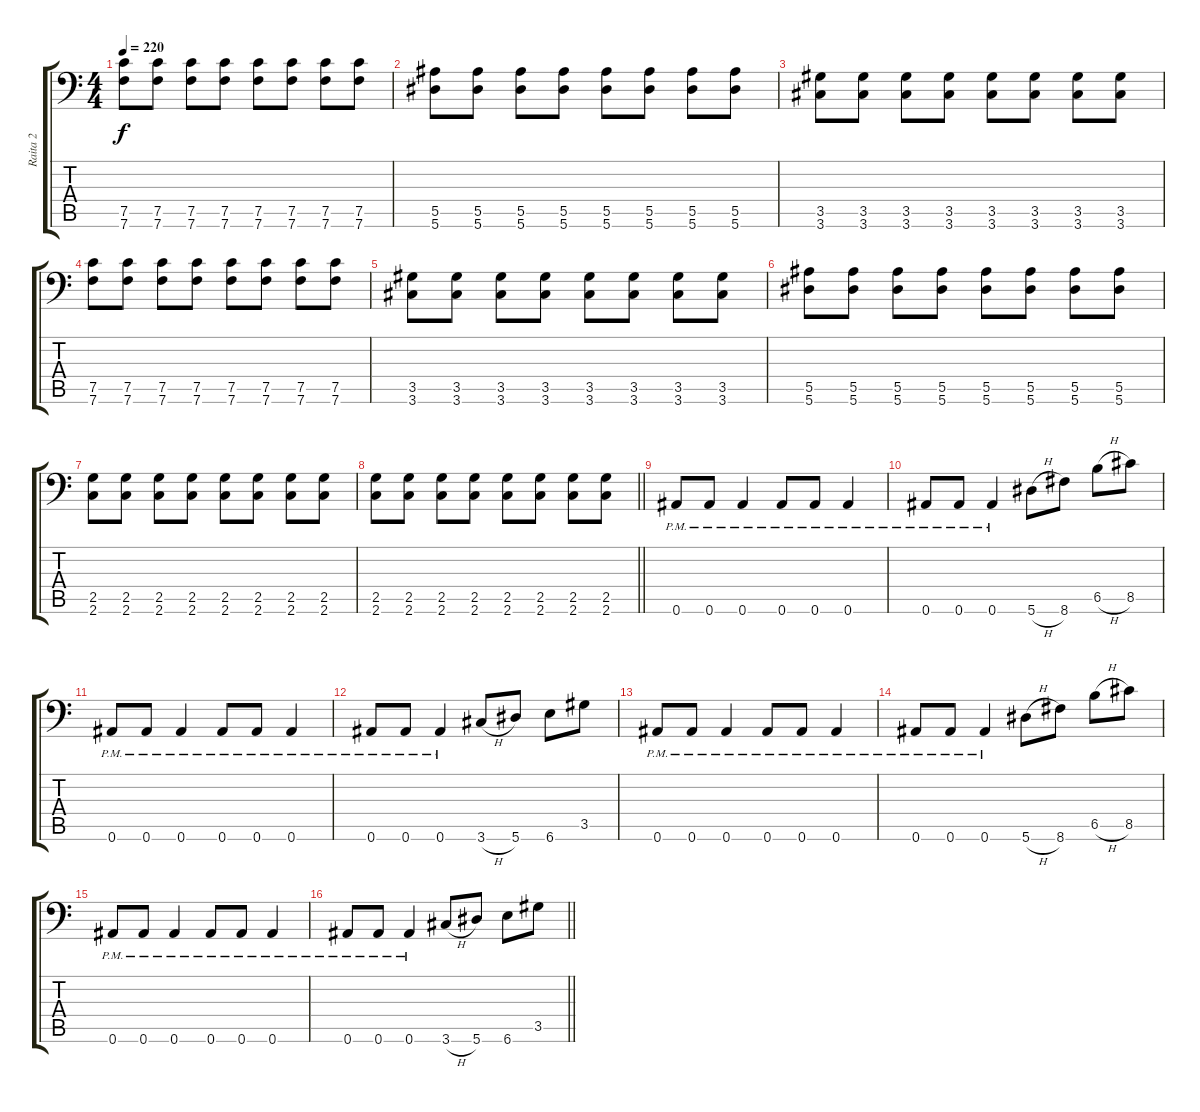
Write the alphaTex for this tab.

\track ("Raita 2" "Raita 2") {instrument distortionguitar}
\staff {score tabs}
\tuning (C4 G3 Eb3 Bb2 F2 Bb1) {hide}
\ts (4 4)
\tempo 220
\clef f4
\ks c
(7.5 7.6).8{dy f} (7.5 7.6).8 (7.5 7.6).8 (7.5 7.6).8 (7.5 7.6).8 (7.5 7.6).8 (7.5 7.6).8 (7.5 7.6).8 |
(5.5 5.6).8 (5.5 5.6).8 (5.5 5.6).8 (5.5 5.6).8 (5.5 5.6).8 (5.5 5.6).8 (5.5 5.6).8 (5.5 5.6).8 |
(3.5 3.6).8 (3.5 3.6).8 (3.5 3.6).8 (3.5 3.6).8 (3.5 3.6).8 (3.5 3.6).8 (3.5 3.6).8 (3.5 3.6).8 |
(7.5 7.6).8 (7.5 7.6).8 (7.5 7.6).8 (7.5 7.6).8 (7.5 7.6).8 (7.5 7.6).8 (7.5 7.6).8 (7.5 7.6).8 |
(3.5 3.6).8 (3.5 3.6).8 (3.5 3.6).8 (3.5 3.6).8 (3.5 3.6).8 (3.5 3.6).8 (3.5 3.6).8 (3.5 3.6).8 |
(5.5 5.6).8 (5.5 5.6).8 (5.5 5.6).8 (5.5 5.6).8 (5.5 5.6).8 (5.5 5.6).8 (5.5 5.6).8 (5.5 5.6).8 |
(2.5 2.6).8 (2.5 2.6).8 (2.5 2.6).8 (2.5 2.6).8 (2.5 2.6).8 (2.5 2.6).8 (2.5 2.6).8 (2.5 2.6).8 |
\barLineRight lightlight
(2.5 2.6).8 (2.5 2.6).8 (2.5 2.6).8 (2.5 2.6).8 (2.5 2.6).8 (2.5 2.6).8 (2.5 2.6).8 (2.5 2.6).8 |
\section ("" "")
0.6{pm}.8 0.6{pm}.8 0.6{pm}.4 0.6{pm}.8 0.6{pm}.8 0.6{pm}.4 |
0.6{pm}.8 0.6{pm}.8 0.6{pm}.4 5.6{h}.8 8.6.8 6.5{h}.8 8.5.8 |
0.6{pm}.8 0.6{pm}.8 0.6{pm}.4 0.6{pm}.8 0.6{pm}.8 0.6{pm}.4 |
0.6{pm}.8 0.6{pm}.8 0.6{pm}.4 3.6{h}.8 5.6.8 6.6.8 3.5.8 |
0.6{pm}.8 0.6{pm}.8 0.6{pm}.4 0.6{pm}.8 0.6{pm}.8 0.6{pm}.4 |
0.6{pm}.8 0.6{pm}.8 0.6{pm}.4 5.6{h}.8 8.6.8 6.5{h}.8 8.5.8 |
0.6{pm}.8 0.6{pm}.8 0.6{pm}.4 0.6{pm}.8 0.6{pm}.8 0.6{pm}.4 |
\barLineRight lightlight
0.6{pm}.8 0.6{pm}.8 0.6{pm}.4 3.6{h}.8 5.6.8 6.6.8 3.5.8
